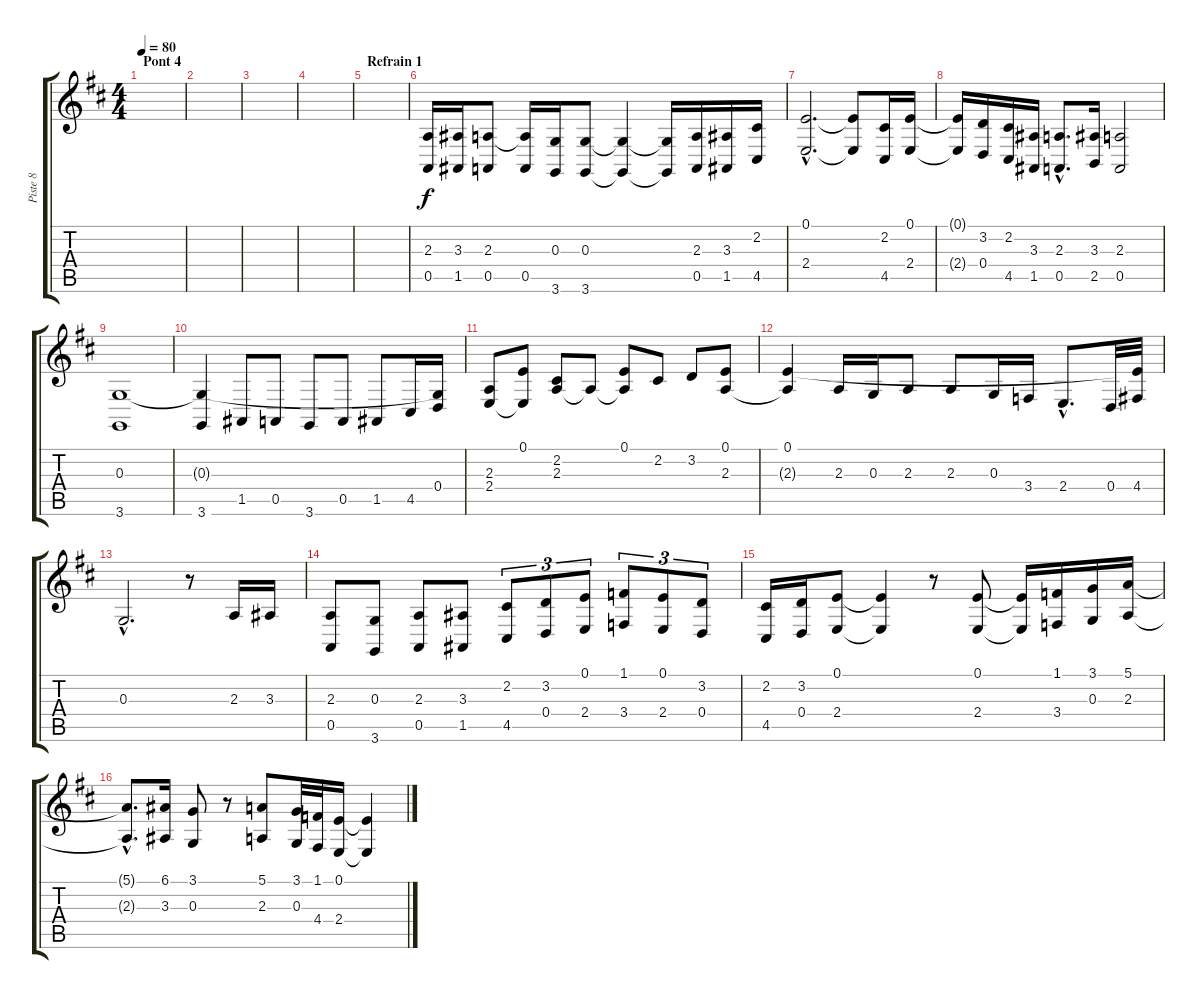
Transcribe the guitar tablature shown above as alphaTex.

\track ("Piste 8" "Piste 8") {instrument stringensemble1}
\staff {score tabs}
\tuning (E4 B3 G3 D3 A2 E2) {hide}
\ts (4 4)
\section ("" "Pont 4")
\tempo 80
\clef g2
\ks d
|
|
|
|
\section ("" "Refrain 1")
|
(2.3 0.5).16 (3.3 1.5).16 (2.3 0.5).8 (2.3{t} 0.5).16 (0.3 3.6).16 (0.3 3.6).8 (0.3{t} 3.6{t}).4 (0.3{t} 3.6{t}).16 (2.3 0.5).16 (3.3 1.5).16 (2.2 4.5).16 |
(0.1{hac} 2.4{hac}).2{d} (0.1{t} 2.4{t}).8 (2.2 4.5).16 (0.1 2.4).16 |
(0.1{t} 2.4{t}).16 (3.2 0.4).16 (2.2 4.5).16 (3.3 1.5).16 (2.3{hac} 0.5{hac}).8{d} (3.3 2.5).16 (2.3 0.5).2 |
(0.3 3.6).1 |
(0.3{t} 3.6).4 1.5.8 0.5.8 3.6.8 0.5.8 1.5.8 4.5.16 (0.3{t} 0.4).16 |
(2.3 2.4).8 (0.1 2.4{t}).8 (2.2 2.3).8 2.3{t}.8 (0.1 2.3{t}).8 2.2.8 3.2.8 (0.1 2.3).8 |
(0.1 2.3{t}).4 2.3.16 0.3.16 2.3.8 2.3.8 0.3.16 3.4.16 2.4{hac}.8{d} 0.4.32 (0.1{t} 4.4).32 |
0.3{hac}.2{d} r.8 2.3.16 3.3.16 |
(2.3 0.5).8 (0.3 3.6).8 (2.3 0.5).8 (3.3 1.5).8 (2.2 4.5).8{tu (3 2)} (3.2 0.4).8{tu (3 2)} (0.1 2.4).8{tu (3 2)} (1.1 3.4).8{tu (3 2)} (0.1 2.4).8{tu (3 2)} (3.2 0.4).8{tu (3 2)} |
(2.2 4.5).16 (3.2 0.4).16 (0.1 2.4).8 (0.1{t} 2.4{t}).4 r.8 (0.1 2.4).8 (0.1{t} 2.4{t}).16 (1.1 3.4).16 (3.1 0.3).16 (5.1 2.3).16 |
(5.1{hac t} 2.3{hac t}).8{d} (6.1 3.3).16 (3.1 0.3).8 r.8 (5.1 2.3).8 (3.1 0.3).32 (1.1 4.4).32 (0.1 2.4).16 (0.1{t} 2.4{t}).4
